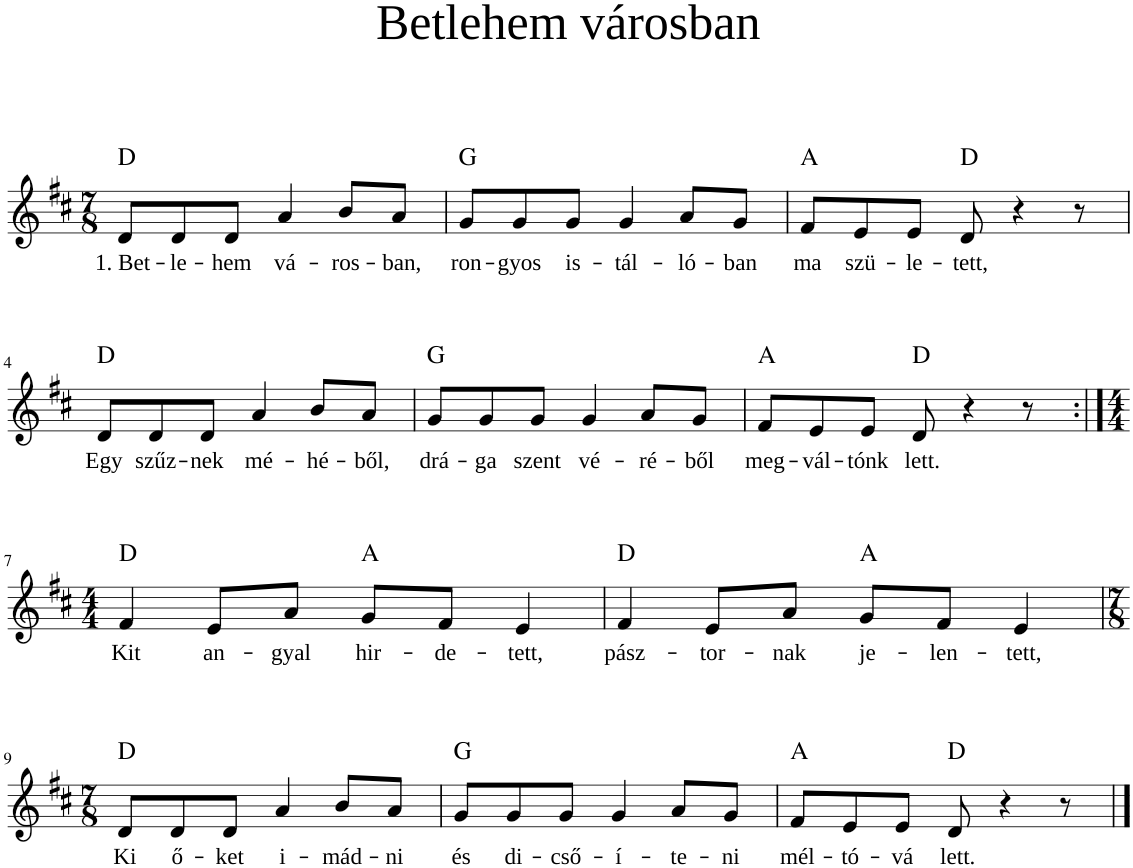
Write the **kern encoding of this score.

**kern	**text	**harte
*part1	*part1	*part1
*staff1	*staff1	*
*I"Voice	*	*
*clefG2	*	*
*k[f#c#]	*	*
*M7/8	*	*
=1	=1	=1
!	!LO:LY:b	!
8d/L	1. Bet-	D:maj
!	!LO:LY:b	!
8d/	-le-	.
!	!LO:LY:b	!
8d/J	-hem	.
!	!LO:LY:b	!
4a/	vá-	.
!	!LO:LY:b	!
8b/L	-ros-	.
!	!LO:LY:b	!
8a/J	-ban,	.
=2	=2	=2
!	!LO:LY:b	!
8g/L	ron-	G:maj
!	!LO:LY:b	!
8g/	-gyos	.
!	!LO:LY:b	!
8g/J	is-	.
!	!LO:LY:b	!
4g/	-tál-	.
!	!LO:LY:b	!
8a/L	-ló-	.
!	!LO:LY:b	!
8g/J	-ban	.
=3	=3	=3
!	!LO:LY:b	!
8f#/L	ma	A:maj
!	!LO:LY:b	!
8e/	szü-	.
!	!LO:LY:b	!
8e/J	-le-	.
!	!LO:LY:b	!
8d/	-tett,	D:maj
4r	.	.
8r	.	.
!!LO:LB:g=z
=4	=4	=4
!	!LO:LY:b	!
8d/L	Egy	D:maj
!	!LO:LY:b	!
8d/	szűz-	.
!	!LO:LY:b	!
8d/J	-nek	.
!	!LO:LY:b	!
4a/	mé-	.
!	!LO:LY:b	!
8b/L	-hé-	.
!	!LO:LY:b	!
8a/J	-ből,	.
=5	=5	=5
!	!LO:LY:b	!
8g/L	drá-	G:maj
!	!LO:LY:b	!
8g/	-ga	.
!	!LO:LY:b	!
8g/J	szent	.
!	!LO:LY:b	!
4g/	vé-	.
!	!LO:LY:b	!
8a/L	-ré-	.
!	!LO:LY:b	!
8g/J	-ből	.
=6	=6	=6
!	!LO:LY:b	!
8f#/L	meg-	A:maj
!	!LO:LY:b	!
8e/	-vál-	.
!	!LO:LY:b	!
8e/J	-tónk	.
!	!LO:LY:b	!
8d/	lett.	D:maj
4r	.	.
8r	.	.
!!LO:LB:g=z
=7:|!	=7:|!	=7:|!
*M4/4	*	*
!	!LO:LY:b	!
4f#/	Kit	D:maj
!	!LO:LY:b	!
8e/L	an-	.
!	!LO:LY:b	!
8a/J	-gyal	.
!	!LO:LY:b	!
8g/L	hir-	A:maj
!	!LO:LY:b	!
8f#/J	-de-	.
!	!LO:LY:b	!
4e/	-tett,	.
=8	=8	=8
!	!LO:LY:b	!
4f#/	pász-	D:maj
!	!LO:LY:b	!
8e/L	-tor-	.
!	!LO:LY:b	!
8a/J	-nak	.
!	!LO:LY:b	!
8g/L	je-	A:maj
!	!LO:LY:b	!
8f#/J	-len-	.
!	!LO:LY:b	!
4e/	-tett,	.
!!LO:LB:g=z
=9	=9	=9
*M7/8	*	*
!	!LO:LY:b	!
8d/L	Ki	D:maj
!	!LO:LY:b	!
8d/	ő-	.
!	!LO:LY:b	!
8d/J	-ket	.
!	!LO:LY:b	!
4a/	i-	.
!	!LO:LY:b	!
8b/L	-mád-	.
!	!LO:LY:b	!
8a/J	-ni	.
=10	=10	=10
!	!LO:LY:b	!
8g/L	és	G:maj
!	!LO:LY:b	!
8g/	di-	.
!	!LO:LY:b	!
8g/J	-cső-	.
!	!LO:LY:b	!
4g/	-í-	.
!	!LO:LY:b	!
8a/L	-te-	.
!	!LO:LY:b	!
8g/J	-ni	.
=11	=11	=11
!	!LO:LY:b	!
8f#/L	mél-	A:maj
!	!LO:LY:b	!
8e/	-tó-	.
!	!LO:LY:b	!
8e/J	-vá	.
!	!LO:LY:b	!
8d/	lett.	D:maj
4r	.	.
8r	.	.
==	==	==
*-	*-	*-
